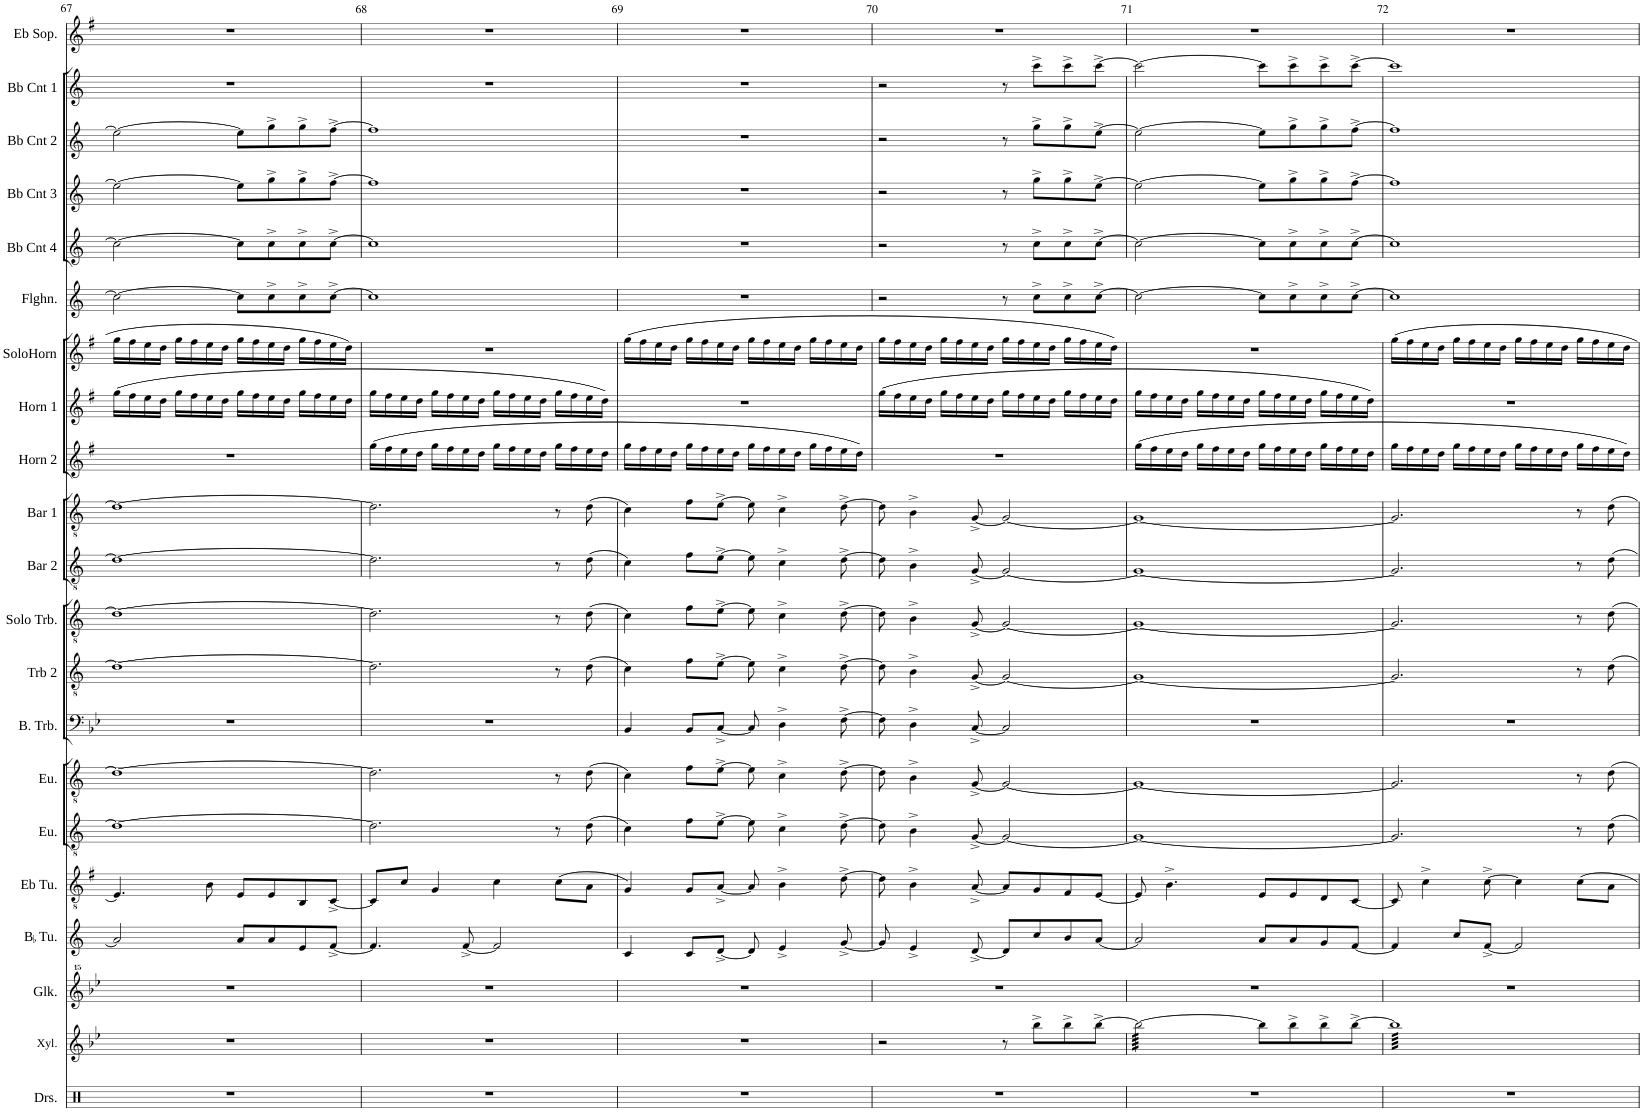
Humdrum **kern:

**kern	**kern	**kern	**kern	**kern	**kern	**kern	**kern	**kern	**kern	**kern	**kern	**kern	**kern	**kern	**kern	**kern	**kern	**kern	**kern	**kern
*part21	*part20	*part19	*part18	*part17	*part16	*part15	*part14	*part13	*part12	*part11	*part10	*part9	*part8	*part7	*part6	*part5	*part4	*part3	*part2	*part1
*staff21	*staff20	*staff19	*staff18	*staff17	*staff16	*staff15	*staff14	*staff13	*staff12	*staff11	*staff10	*staff9	*staff8	*staff7	*staff6	*staff5	*staff4	*staff3	*staff2	*staff1
*I"Drumset	*I"Xylophone	*I"Glockenspiel	*I"BaccidentalFlat Tuba	*I"Eb Tuba	*I"Euphonium	*I"Euphonium	*I"Bass Trombone	*I"Trombone 2	*I"Solo Trombone	*I"Baritone 2	*I"Baritone 1	*I"Horn 2	*I"Horn 1	*I"Solo Horn	*I"Flugelhorn	*I"Bb Cornet 4	*I"Bb Cornet 3	*I"Bb Cornet 2	*I"Bb Cornet 1	*I"Eb Soprano
*I'Drs.	*I'Xyl.	*I'Glk.	*I'BaccidentalFlat Tu.	*I'Eb Tu.	*I'Eu.	*I'Eu.	*I'B. Trb.	*I'Trb 2	*I'Solo Trb.	*I'Bar 2	*I'Bar 1	*I'Horn 2	*I'Horn 1	*I'SoloHorn	*I'Flghn.	*I'Bb Cnt 4	*I'Bb Cnt 3	*I'Bb Cnt 2	*I'Bb Cnt 1	*I'Eb Sop.
!!LO:PB:g=z
*clefX	*clefG2	*clefG^^2	*clefG2	*clefGv2	*clefGv2	*clefGv2	*clefF4	*clefGv2	*clefGv2	*clefGv2	*clefGv2	*clefG2	*clefG2	*clefG2	*clefG2	*clefG2	*clefG2	*clefG2	*clefG2	*clefG2
*	*Trd-7c-12	*	*	*	*	*	*	*	*	*Trd4c7	*	*Trd5c9	*Trd5c9	*Trd5c9	*Trd1c2	*Trd1c2	*Trd1c2	*Trd1c2	*Trd1c2	*Trd-2c-3
*k[]	*k[b-e-]	*k[b-e-]	*k[]	*k[f#]	*k[]	*k[]	*k[b-e-]	*k[]	*k[]	*k[]	*k[]	*k[f#]	*k[f#]	*k[f#]	*k[]	*k[]	*k[]	*k[]	*k[]	*k[f#]
*M4/4	*M4/4	*M4/4	*M4/4	*M4/4	*M4/4	*M4/4	*M4/4	*M4/4	*M4/4	*M4/4	*M4/4	*M4/4	*M4/4	*M4/4	*M4/4	*M4/4	*M4/4	*M4/4	*M4/4	*M4/4
=67	=67	=67	=67	=67	=67	=67	=67	=67	=67	=67	=67	=67	=67	=67	=67	=67	=67	=67	=67	=67
1r	1r	1r	2a/]	4.E/]	1d_	1d_	1r	1d_	1d_	1d_	1d_	1r	(16gg\LL	16gg\LL	2cc\_	2cc\_	2ee\_	2ee\_	1r	1r
.	.	.	.	.	.	.	.	.	.	.	.	.	16ff#\	16ff#\	.	.	.	.	.	.
.	.	.	.	.	.	.	.	.	.	.	.	.	16ee\	16ee\	.	.	.	.	.	.
.	.	.	.	.	.	.	.	.	.	.	.	.	16dd\JJ	16dd\JJ	.	.	.	.	.	.
.	.	.	.	.	.	.	.	.	.	.	.	.	16gg\LL	16gg\LL	.	.	.	.	.	.
.	.	.	.	.	.	.	.	.	.	.	.	.	16ff#\	16ff#\	.	.	.	.	.	.
.	.	.	.	8B\	.	.	.	.	.	.	.	.	16ee\	16ee\	.	.	.	.	.	.
.	.	.	.	.	.	.	.	.	.	.	.	.	16dd\JJ	16dd\JJ	.	.	.	.	.	.
.	.	.	8a/L	8E/L	.	.	.	.	.	.	.	.	16gg\LL	16gg\LL	8cc\L]	8cc\L]	8ee\L]	8ee\L]	.	.
.	.	.	.	.	.	.	.	.	.	.	.	.	16ff#\	16ff#\	.	.	.	.	.	.
.	.	.	8a/	8E/	.	.	.	.	.	.	.	.	16ee\	16ee\	8cc^\	8cc^\	8gg^\	8gg^\	.	.
.	.	.	.	.	.	.	.	.	.	.	.	.	16dd\JJ	16dd\JJ	.	.	.	.	.	.
.	.	.	8e/	8BB/	.	.	.	.	.	.	.	.	16gg\LL	16gg\LL	8cc^\	8cc^\	8gg^\	8gg^\	.	.
.	.	.	.	.	.	.	.	.	.	.	.	.	16ff#\	16ff#\	.	.	.	.	.	.
.	.	.	[8f^/J	[8C^/J	.	.	.	.	.	.	.	.	16ee\	16ee\	[8cc^\J	[8cc^\J	[8ff^\J	[8ff^\J	.	.
.	.	.	.	.	.	.	.	.	.	.	.	.	16dd\JJ	16dd\JJ	.	.	.	.	.	.
=68	=68	=68	=68	=68	=68	=68	=68	=68	=68	=68	=68	=68	=68	=68	=68	=68	=68	=68	=68	=68
1r	1r	1r	4.f/]	8C/L]	2.d\]	2.d\]	1r	2.d\]	2.d\]	2.d\]	2.d\]	(16gg\LL	16gg\LL	1r	1cc]	1cc]	1ff]	1ff]	1r	1r
.	.	.	.	.	.	.	.	.	.	.	.	16ff#\	16ff#\	.	.	.	.	.	.	.
.	.	.	.	8c/J	.	.	.	.	.	.	.	16ee\	16ee\	.	.	.	.	.	.	.
.	.	.	.	.	.	.	.	.	.	.	.	16dd\JJ	16dd\JJ	.	.	.	.	.	.	.
.	.	.	.	4G/	.	.	.	.	.	.	.	16gg\LL	16gg\LL	.	.	.	.	.	.	.
.	.	.	.	.	.	.	.	.	.	.	.	16ff#\	16ff#\	.	.	.	.	.	.	.
.	.	.	[8f^/	.	.	.	.	.	.	.	.	16ee\	16ee\	.	.	.	.	.	.	.
.	.	.	.	.	.	.	.	.	.	.	.	16dd\JJ	16dd\JJ	.	.	.	.	.	.	.
.	.	.	2f/]	4c\	.	.	.	.	.	.	.	16gg\LL	16gg\LL	.	.	.	.	.	.	.
.	.	.	.	.	.	.	.	.	.	.	.	16ff#\	16ff#\	.	.	.	.	.	.	.
.	.	.	.	.	.	.	.	.	.	.	.	16ee\	16ee\	.	.	.	.	.	.	.
.	.	.	.	.	.	.	.	.	.	.	.	16dd\JJ	16dd\JJ	.	.	.	.	.	.	.
.	.	.	.	(8c\L	8r	8r	.	8r	8r	8r	8r	16gg\LL	16gg\LL	.	.	.	.	.	.	.
.	.	.	.	.	.	.	.	.	.	.	.	16ff#\	16ff#\	.	.	.	.	.	.	.
.	.	.	.	8A\J	(8d\	(8d\	.	(8d\	(8d\	(8d\	(8d\	16ee\	16ee\	.	.	.	.	.	.	.
.	.	.	.	.	.	.	.	.	.	.	.	16dd\JJ	16dd\JJ)	.	.	.	.	.	.	.
=69	=69	=69	=69	=69	=69	=69	=69	=69	=69	=69	=69	=69	=69	=69	=69	=69	=69	=69	=69	=69
1r	1r	1r	4c/	4G/)	4c\)	4c\)	4BB-/	4c\)	4c\)	4c\)	4c\)	16gg\LL	1r	(16gg\LL	1r	1r	1r	1r	1r	1r
.	.	.	.	.	.	.	.	.	.	.	.	16ff#\	.	16ff#\	.	.	.	.	.	.
.	.	.	.	.	.	.	.	.	.	.	.	16ee\	.	16ee\	.	.	.	.	.	.
.	.	.	.	.	.	.	.	.	.	.	.	16dd\JJ	.	16dd\JJ	.	.	.	.	.	.
.	.	.	8c/L	8G/L	8f\L	8f\L	8BB-/L	8f\L	8f\L	8f\L	8f\L	16gg\LL	.	16gg\LL	.	.	.	.	.	.
.	.	.	.	.	.	.	.	.	.	.	.	16ff#\	.	16ff#\	.	.	.	.	.	.
.	.	.	[8d^/J	[8A^/J	[8e^\J	[8e^\J	[8C^/J	[8e^\J	[8e^\J	[8e^\J	[8e^\J	16ee\	.	16ee\	.	.	.	.	.	.
.	.	.	.	.	.	.	.	.	.	.	.	16dd\JJ	.	16dd\JJ	.	.	.	.	.	.
.	.	.	8d/]	8A/]	8e\]	8e\]	8C/]	8e\]	8e\]	8e\]	8e\]	16gg\LL	.	16gg\LL	.	.	.	.	.	.
.	.	.	.	.	.	.	.	.	.	.	.	16ff#\	.	16ff#\	.	.	.	.	.	.
.	.	.	4e^/	4B^\	4c^\	4c^\	4D^\	4c^\	4c^\	4c^\	4c^\	16ee\	.	16ee\	.	.	.	.	.	.
.	.	.	.	.	.	.	.	.	.	.	.	16dd\JJ	.	16dd\JJ	.	.	.	.	.	.
.	.	.	.	.	.	.	.	.	.	.	.	16gg\LL	.	16gg\LL	.	.	.	.	.	.
.	.	.	.	.	.	.	.	.	.	.	.	16ff#\	.	16ff#\	.	.	.	.	.	.
.	.	.	[8g^/	[8d^\	[8d^\	[8d^\	[8F^\	[8d^\	[8d^\	[8d^\	[8d^\	16ee\	.	16ee\	.	.	.	.	.	.
.	.	.	.	.	.	.	.	.	.	.	.	16dd\JJ)	.	16dd\JJ	.	.	.	.	.	.
=70	=70	=70	=70	=70	=70	=70	=70	=70	=70	=70	=70	=70	=70	=70	=70	=70	=70	=70	=70	=70
1r	2r	1r	8g/]	8d\]	8d\]	8d\]	8F\]	8d\]	8d\]	8d\]	8d\]	1r	(16gg\LL	16gg\LL	2r	2r	2r	2r	2r	1r
.	.	.	.	.	.	.	.	.	.	.	.	.	16ff#\	16ff#\	.	.	.	.	.	.
.	.	.	4e^/	4B^\	4B^\	4B^\	4D^\	4B^\	4B^\	4B^\	4B^\	.	16ee\	16ee\	.	.	.	.	.	.
.	.	.	.	.	.	.	.	.	.	.	.	.	16dd\JJ	16dd\JJ	.	.	.	.	.	.
.	.	.	.	.	.	.	.	.	.	.	.	.	16gg\LL	16gg\LL	.	.	.	.	.	.
.	.	.	.	.	.	.	.	.	.	.	.	.	16ff#\	16ff#\	.	.	.	.	.	.
.	.	.	[8d^/	[8A^/	[8G^/	[8G^/	[8C^/	[8G^/	[8G^/	[8G^/	[8G^/	.	16ee\	16ee\	.	.	.	.	.	.
.	.	.	.	.	.	.	.	.	.	.	.	.	16dd\JJ	16dd\JJ	.	.	.	.	.	.
.	8r	.	8d/L]	8A/L]	2G/_	2G/_	2C/]	2G/_	2G/_	2G/_	2G/_	.	16gg\LL	16gg\LL	8r	8r	8r	8r	8r	.
.	.	.	.	.	.	.	.	.	.	.	.	.	16ff#\	16ff#\	.	.	.	.	.	.
.	8bb-^\L	.	8cc/	8G/	.	.	.	.	.	.	.	.	16ee\	16ee\	8cc^\L	8cc^\L	8gg^\L	8gg^\L	8ccc^\L	.
.	.	.	.	.	.	.	.	.	.	.	.	.	16dd\JJ	16dd\JJ	.	.	.	.	.	.
.	8bb-^\	.	8b/	8F#/	.	.	.	.	.	.	.	.	16gg\LL	16gg\LL	8cc^\	8cc^\	8gg^\	8gg^\	8ccc^\	.
.	.	.	.	.	.	.	.	.	.	.	.	.	16ff#\	16ff#\	.	.	.	.	.	.
.	[8bb-^\J	.	[8a/J	[8E/J	.	.	.	.	.	.	.	.	16ee\	16ee\	[8cc^\J	[8cc^\J	[8ee^\J	[8ee^\J	[8ccc^\J	.
.	.	.	.	.	.	.	.	.	.	.	.	.	16dd\JJ	16dd\JJ)	.	.	.	.	.	.
=71	=71	=71	=71	=71	=71	=71	=71	=71	=71	=71	=71	=71	=71	=71	=71	=71	=71	=71	=71	=71
*	*tremolo	*	*	*	*	*	*	*	*	*	*	*	*	*	*	*	*	*	*	*
1r	64bb-\LLLL	1r	2a/]	8E/]	1G_	1G_	1r	1G_	1G_	1G_	1G_	(16gg\LL	16gg\LL	1r	2cc\_	2cc\_	2ee\_	2ee\_	2ccc\_	1r
.	64bb-\	.	.	.	.	.	.	.	.	.	.	.	.	.	.	.	.	.	.	.
.	64bb-\	.	.	.	.	.	.	.	.	.	.	.	.	.	.	.	.	.	.	.
.	64bb-\	.	.	.	.	.	.	.	.	.	.	.	.	.	.	.	.	.	.	.
.	64bb-\	.	.	.	.	.	.	.	.	.	.	16ff#\	16ff#\	.	.	.	.	.	.	.
.	64bb-\	.	.	.	.	.	.	.	.	.	.	.	.	.	.	.	.	.	.	.
.	64bb-\	.	.	.	.	.	.	.	.	.	.	.	.	.	.	.	.	.	.	.
.	64bb-\	.	.	.	.	.	.	.	.	.	.	.	.	.	.	.	.	.	.	.
.	64bb-\	.	.	4.B^\	.	.	.	.	.	.	.	16ee\	16ee\	.	.	.	.	.	.	.
.	64bb-\	.	.	.	.	.	.	.	.	.	.	.	.	.	.	.	.	.	.	.
.	64bb-\	.	.	.	.	.	.	.	.	.	.	.	.	.	.	.	.	.	.	.
.	64bb-\	.	.	.	.	.	.	.	.	.	.	.	.	.	.	.	.	.	.	.
.	64bb-\	.	.	.	.	.	.	.	.	.	.	16dd\JJ	16dd\JJ	.	.	.	.	.	.	.
.	64bb-\	.	.	.	.	.	.	.	.	.	.	.	.	.	.	.	.	.	.	.
.	64bb-\	.	.	.	.	.	.	.	.	.	.	.	.	.	.	.	.	.	.	.
.	64bb-\	.	.	.	.	.	.	.	.	.	.	.	.	.	.	.	.	.	.	.
.	64bb-\	.	.	.	.	.	.	.	.	.	.	16gg\LL	16gg\LL	.	.	.	.	.	.	.
.	64bb-\	.	.	.	.	.	.	.	.	.	.	.	.	.	.	.	.	.	.	.
.	64bb-\	.	.	.	.	.	.	.	.	.	.	.	.	.	.	.	.	.	.	.
.	64bb-\	.	.	.	.	.	.	.	.	.	.	.	.	.	.	.	.	.	.	.
.	64bb-\	.	.	.	.	.	.	.	.	.	.	16ff#\	16ff#\	.	.	.	.	.	.	.
.	64bb-\	.	.	.	.	.	.	.	.	.	.	.	.	.	.	.	.	.	.	.
.	64bb-\	.	.	.	.	.	.	.	.	.	.	.	.	.	.	.	.	.	.	.
.	64bb-\	.	.	.	.	.	.	.	.	.	.	.	.	.	.	.	.	.	.	.
.	64bb-\	.	.	.	.	.	.	.	.	.	.	16ee\	16ee\	.	.	.	.	.	.	.
.	64bb-\	.	.	.	.	.	.	.	.	.	.	.	.	.	.	.	.	.	.	.
.	64bb-\	.	.	.	.	.	.	.	.	.	.	.	.	.	.	.	.	.	.	.
.	64bb-\	.	.	.	.	.	.	.	.	.	.	.	.	.	.	.	.	.	.	.
.	64bb-\	.	.	.	.	.	.	.	.	.	.	16dd\JJ	16dd\JJ	.	.	.	.	.	.	.
.	64bb-\	.	.	.	.	.	.	.	.	.	.	.	.	.	.	.	.	.	.	.
.	64bb-\	.	.	.	.	.	.	.	.	.	.	.	.	.	.	.	.	.	.	.
.	64bb-\JJJJ	.	.	.	.	.	.	.	.	.	.	.	.	.	.	.	.	.	.	.
*	*Xtremolo	*	*	*	*	*	*	*	*	*	*	*	*	*	*	*	*	*	*	*
.	8bb-\L]	.	8a/L	8E/L	.	.	.	.	.	.	.	16gg\LL	16gg\LL	.	8cc\L]	8cc\L]	8ee\L]	8ee\L]	8ccc\L]	.
.	.	.	.	.	.	.	.	.	.	.	.	16ff#\	16ff#\	.	.	.	.	.	.	.
.	8bb-^\	.	8a/	8E/	.	.	.	.	.	.	.	16ee\	16ee\	.	8cc^\	8cc^\	8gg^\	8gg^\	8ccc^\	.
.	.	.	.	.	.	.	.	.	.	.	.	16dd\JJ	16dd\JJ	.	.	.	.	.	.	.
.	8bb-^\	.	8g/	8D/	.	.	.	.	.	.	.	16gg\LL	16gg\LL	.	8cc^\	8cc^\	8gg^\	8gg^\	8ccc^\	.
.	.	.	.	.	.	.	.	.	.	.	.	16ff#\	16ff#\	.	.	.	.	.	.	.
.	[8bb-^\J	.	[8f/J	[8C/J	.	.	.	.	.	.	.	16ee\	16ee\	.	[8cc^\J	[8cc^\J	[8ff^\J	[8ff^\J	[8ccc^\J	.
.	.	.	.	.	.	.	.	.	.	.	.	16dd\JJ	16dd\JJ)	.	.	.	.	.	.	.
=72	=72	=72	=72	=72	=72	=72	=72	=72	=72	=72	=72	=72	=72	=72	=72	=72	=72	=72	=72	=72
*	*tremolo	*	*	*	*	*	*	*	*	*	*	*	*	*	*	*	*	*	*	*
1r	64bb-]LLLL	1r	4f/]	8C/]	2.G/]	2.G/]	1r	2.G/]	2.G/]	2.G/]	2.G/]	16gg\LL	1r	16gg\LL	1cc]	1cc]	1ff]	1ff]	1ccc]	1r
.	64bb-	.	.	.	.	.	.	.	.	.	.	.	.	.	.	.	.	.	.	.
.	64bb-	.	.	.	.	.	.	.	.	.	.	.	.	.	.	.	.	.	.	.
.	64bb-	.	.	.	.	.	.	.	.	.	.	.	.	.	.	.	.	.	.	.
.	64bb-	.	.	.	.	.	.	.	.	.	.	16ff#\	.	16ff#\	.	.	.	.	.	.
.	64bb-	.	.	.	.	.	.	.	.	.	.	.	.	.	.	.	.	.	.	.
.	64bb-	.	.	.	.	.	.	.	.	.	.	.	.	.	.	.	.	.	.	.
.	64bb-	.	.	.	.	.	.	.	.	.	.	.	.	.	.	.	.	.	.	.
.	64bb-	.	.	4c^\	.	.	.	.	.	.	.	16ee\	.	16ee\	.	.	.	.	.	.
.	64bb-	.	.	.	.	.	.	.	.	.	.	.	.	.	.	.	.	.	.	.
.	64bb-	.	.	.	.	.	.	.	.	.	.	.	.	.	.	.	.	.	.	.
.	64bb-	.	.	.	.	.	.	.	.	.	.	.	.	.	.	.	.	.	.	.
.	64bb-	.	.	.	.	.	.	.	.	.	.	16dd\JJ	.	16dd\JJ	.	.	.	.	.	.
.	64bb-	.	.	.	.	.	.	.	.	.	.	.	.	.	.	.	.	.	.	.
.	64bb-	.	.	.	.	.	.	.	.	.	.	.	.	.	.	.	.	.	.	.
.	64bb-	.	.	.	.	.	.	.	.	.	.	.	.	.	.	.	.	.	.	.
.	64bb-	.	8cc/L	.	.	.	.	.	.	.	.	16gg\LL	.	16gg\LL	.	.	.	.	.	.
.	64bb-	.	.	.	.	.	.	.	.	.	.	.	.	.	.	.	.	.	.	.
.	64bb-	.	.	.	.	.	.	.	.	.	.	.	.	.	.	.	.	.	.	.
.	64bb-	.	.	.	.	.	.	.	.	.	.	.	.	.	.	.	.	.	.	.
.	64bb-	.	.	.	.	.	.	.	.	.	.	16ff#\	.	16ff#\	.	.	.	.	.	.
.	64bb-	.	.	.	.	.	.	.	.	.	.	.	.	.	.	.	.	.	.	.
.	64bb-	.	.	.	.	.	.	.	.	.	.	.	.	.	.	.	.	.	.	.
.	64bb-	.	.	.	.	.	.	.	.	.	.	.	.	.	.	.	.	.	.	.
.	64bb-	.	[8f^/J	[8c^\	.	.	.	.	.	.	.	16ee\	.	16ee\	.	.	.	.	.	.
.	64bb-	.	.	.	.	.	.	.	.	.	.	.	.	.	.	.	.	.	.	.
.	64bb-	.	.	.	.	.	.	.	.	.	.	.	.	.	.	.	.	.	.	.
.	64bb-	.	.	.	.	.	.	.	.	.	.	.	.	.	.	.	.	.	.	.
.	64bb-	.	.	.	.	.	.	.	.	.	.	16dd\JJ	.	16dd\JJ	.	.	.	.	.	.
.	64bb-	.	.	.	.	.	.	.	.	.	.	.	.	.	.	.	.	.	.	.
.	64bb-	.	.	.	.	.	.	.	.	.	.	.	.	.	.	.	.	.	.	.
.	64bb-	.	.	.	.	.	.	.	.	.	.	.	.	.	.	.	.	.	.	.
.	64bb-	.	2f/]	4c\]	.	.	.	.	.	.	.	16gg\LL	.	16gg\LL	.	.	.	.	.	.
.	64bb-	.	.	.	.	.	.	.	.	.	.	.	.	.	.	.	.	.	.	.
.	64bb-	.	.	.	.	.	.	.	.	.	.	.	.	.	.	.	.	.	.	.
.	64bb-	.	.	.	.	.	.	.	.	.	.	.	.	.	.	.	.	.	.	.
.	64bb-	.	.	.	.	.	.	.	.	.	.	16ff#\	.	16ff#\	.	.	.	.	.	.
.	64bb-	.	.	.	.	.	.	.	.	.	.	.	.	.	.	.	.	.	.	.
.	64bb-	.	.	.	.	.	.	.	.	.	.	.	.	.	.	.	.	.	.	.
.	64bb-	.	.	.	.	.	.	.	.	.	.	.	.	.	.	.	.	.	.	.
.	64bb-	.	.	.	.	.	.	.	.	.	.	16ee\	.	16ee\	.	.	.	.	.	.
.	64bb-	.	.	.	.	.	.	.	.	.	.	.	.	.	.	.	.	.	.	.
.	64bb-	.	.	.	.	.	.	.	.	.	.	.	.	.	.	.	.	.	.	.
.	64bb-	.	.	.	.	.	.	.	.	.	.	.	.	.	.	.	.	.	.	.
.	64bb-	.	.	.	.	.	.	.	.	.	.	16dd\JJ	.	16dd\JJ	.	.	.	.	.	.
.	64bb-	.	.	.	.	.	.	.	.	.	.	.	.	.	.	.	.	.	.	.
.	64bb-	.	.	.	.	.	.	.	.	.	.	.	.	.	.	.	.	.	.	.
.	64bb-	.	.	.	.	.	.	.	.	.	.	.	.	.	.	.	.	.	.	.
.	64bb-	.	.	8c\L	8r	8r	.	8r	8r	8r	8r	16gg\LL	.	16gg\LL	.	.	.	.	.	.
.	64bb-	.	.	.	.	.	.	.	.	.	.	.	.	.	.	.	.	.	.	.
.	64bb-	.	.	.	.	.	.	.	.	.	.	.	.	.	.	.	.	.	.	.
.	64bb-	.	.	.	.	.	.	.	.	.	.	.	.	.	.	.	.	.	.	.
.	64bb-	.	.	.	.	.	.	.	.	.	.	16ff#\	.	16ff#\	.	.	.	.	.	.
.	64bb-	.	.	.	.	.	.	.	.	.	.	.	.	.	.	.	.	.	.	.
.	64bb-	.	.	.	.	.	.	.	.	.	.	.	.	.	.	.	.	.	.	.
.	64bb-	.	.	.	.	.	.	.	.	.	.	.	.	.	.	.	.	.	.	.
.	64bb-	.	.	8A\J	8d\	8d\	.	8d\	8d\	8d\	8d\	16ee\	.	16ee\	.	.	.	.	.	.
.	64bb-	.	.	.	.	.	.	.	.	.	.	.	.	.	.	.	.	.	.	.
.	64bb-	.	.	.	.	.	.	.	.	.	.	.	.	.	.	.	.	.	.	.
.	64bb-	.	.	.	.	.	.	.	.	.	.	.	.	.	.	.	.	.	.	.
.	64bb-	.	.	.	.	.	.	.	.	.	.	16dd\JJ)	.	16dd\JJ	.	.	.	.	.	.
.	64bb-	.	.	.	.	.	.	.	.	.	.	.	.	.	.	.	.	.	.	.
.	64bb-	.	.	.	.	.	.	.	.	.	.	.	.	.	.	.	.	.	.	.
.	64bb-JJJJ	.	.	.	.	.	.	.	.	.	.	.	.	.	.	.	.	.	.	.
*	*Xtremolo	*	*	*	*	*	*	*	*	*	*	*	*	*	*	*	*	*	*	*
=	=	=	=	=	=	=	=	=	=	=	=	=	=	=	=	=	=	=	=	=
*-	*-	*-	*-	*-	*-	*-	*-	*-	*-	*-	*-	*-	*-	*-	*-	*-	*-	*-	*-	*-
